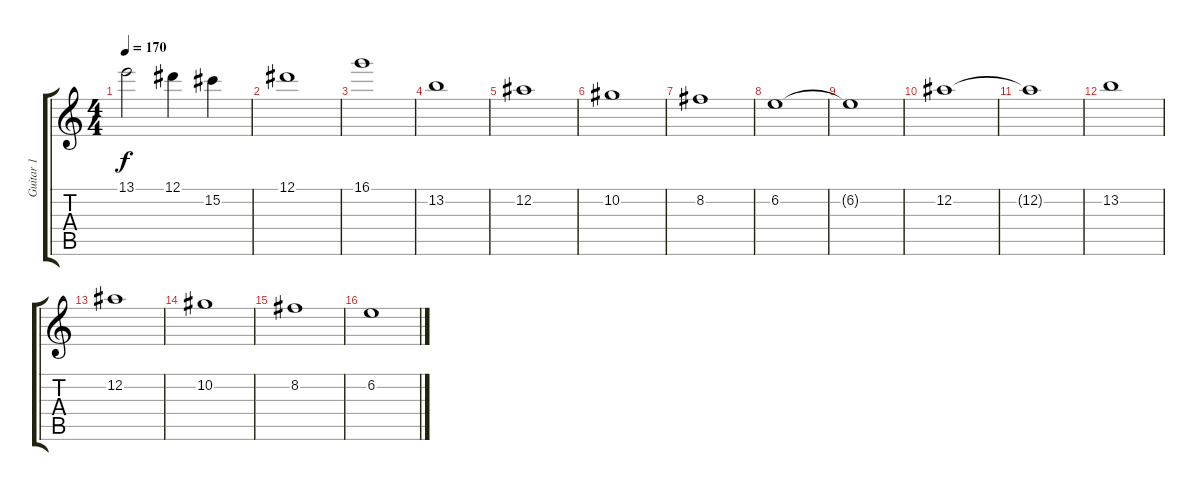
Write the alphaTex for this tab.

\track ("Guitar 1" "Guitar 1") {instrument overdrivenguitar}
\staff {score tabs}
\tuning (Eb4 Bb3 Gb3 Db3 Ab2 Eb2) {hide}
\ts (4 4)
\tempo 170
\clef g2
\ks c
13.1{t}.2{dy f} 12.1.4 15.2.4 |
12.1.1 |
16.1.1 |
13.2.1 |
12.2.1 |
10.2.1 |
8.2.1 |
6.2.1 |
6.2{t}.1 |
12.2.1 |
12.2{t}.1 |
13.2.1 |
12.2.1 |
10.2.1 |
8.2.1 |
6.2.1
